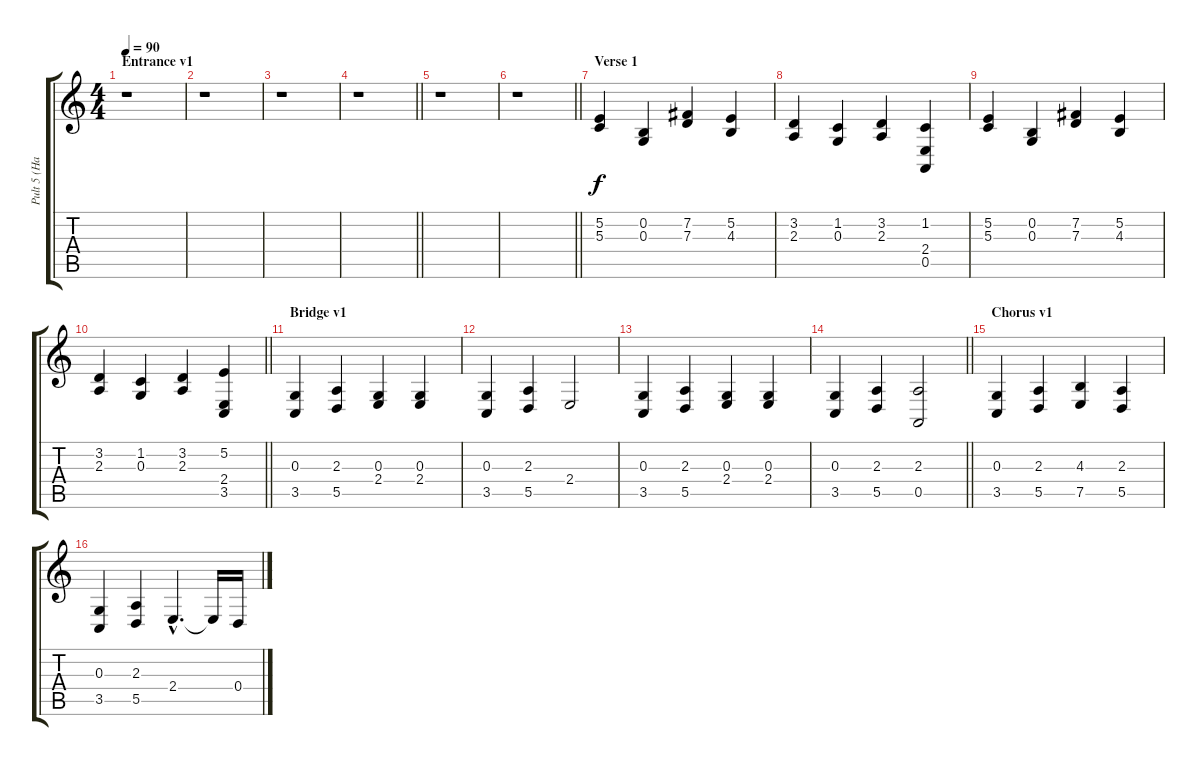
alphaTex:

\track ("Pult 5 (Harp)" "Pult 5 (Ha") {instrument orchestralharp}
\staff {score tabs}
\tuning (E4 B3 G3 D3 A2 E2) {hide}
\ts (4 4)
\section ("" "Entrance v1")
\tempo 90
\clef g2
\ks c
r.1{dy f instrument orchestralharp} |
r.1 |
r.1 |
\barLineRight lightlight
r.1 |
r.1 |
\barLineRight lightlight
r.1 |
\section ("" "Verse 1")
(5.2 5.3).4 (0.2 0.3).4 (7.2 7.3).4 (5.2 4.3).4 |
(3.2 2.3).4 (1.2 0.3).4 (3.2 2.3).4 (1.2 2.4 0.5).4 |
(5.2 5.3).4 (0.2 0.3).4 (7.2 7.3).4 (5.2 4.3).4 |
\barLineRight lightlight
(3.2 2.3).4 (1.2 0.3).4 (3.2 2.3).4 (5.2 2.4 3.5).4 |
\section ("" "Bridge v1")
(0.3 3.5).4 (2.3 5.5).4 (0.3 2.4).4 (0.3 2.4).4 |
(0.3 3.5).4 (2.3 5.5).4 2.4.2 |
(0.3 3.5).4 (2.3 5.5).4 (0.3 2.4).4 (0.3 2.4).4 |
\barLineRight lightlight
(0.3 3.5).4 (2.3 5.5).4 (2.3 0.5).2 |
\section ("" "Chorus v1")
(0.3 3.5).4 (2.3 5.5).4 (4.3 7.5).4 (2.3 5.5).4 |
(0.3 3.5).4 (2.3 5.5).4 2.4{hac}.4{d} 2.4{t}.16 0.4.16
